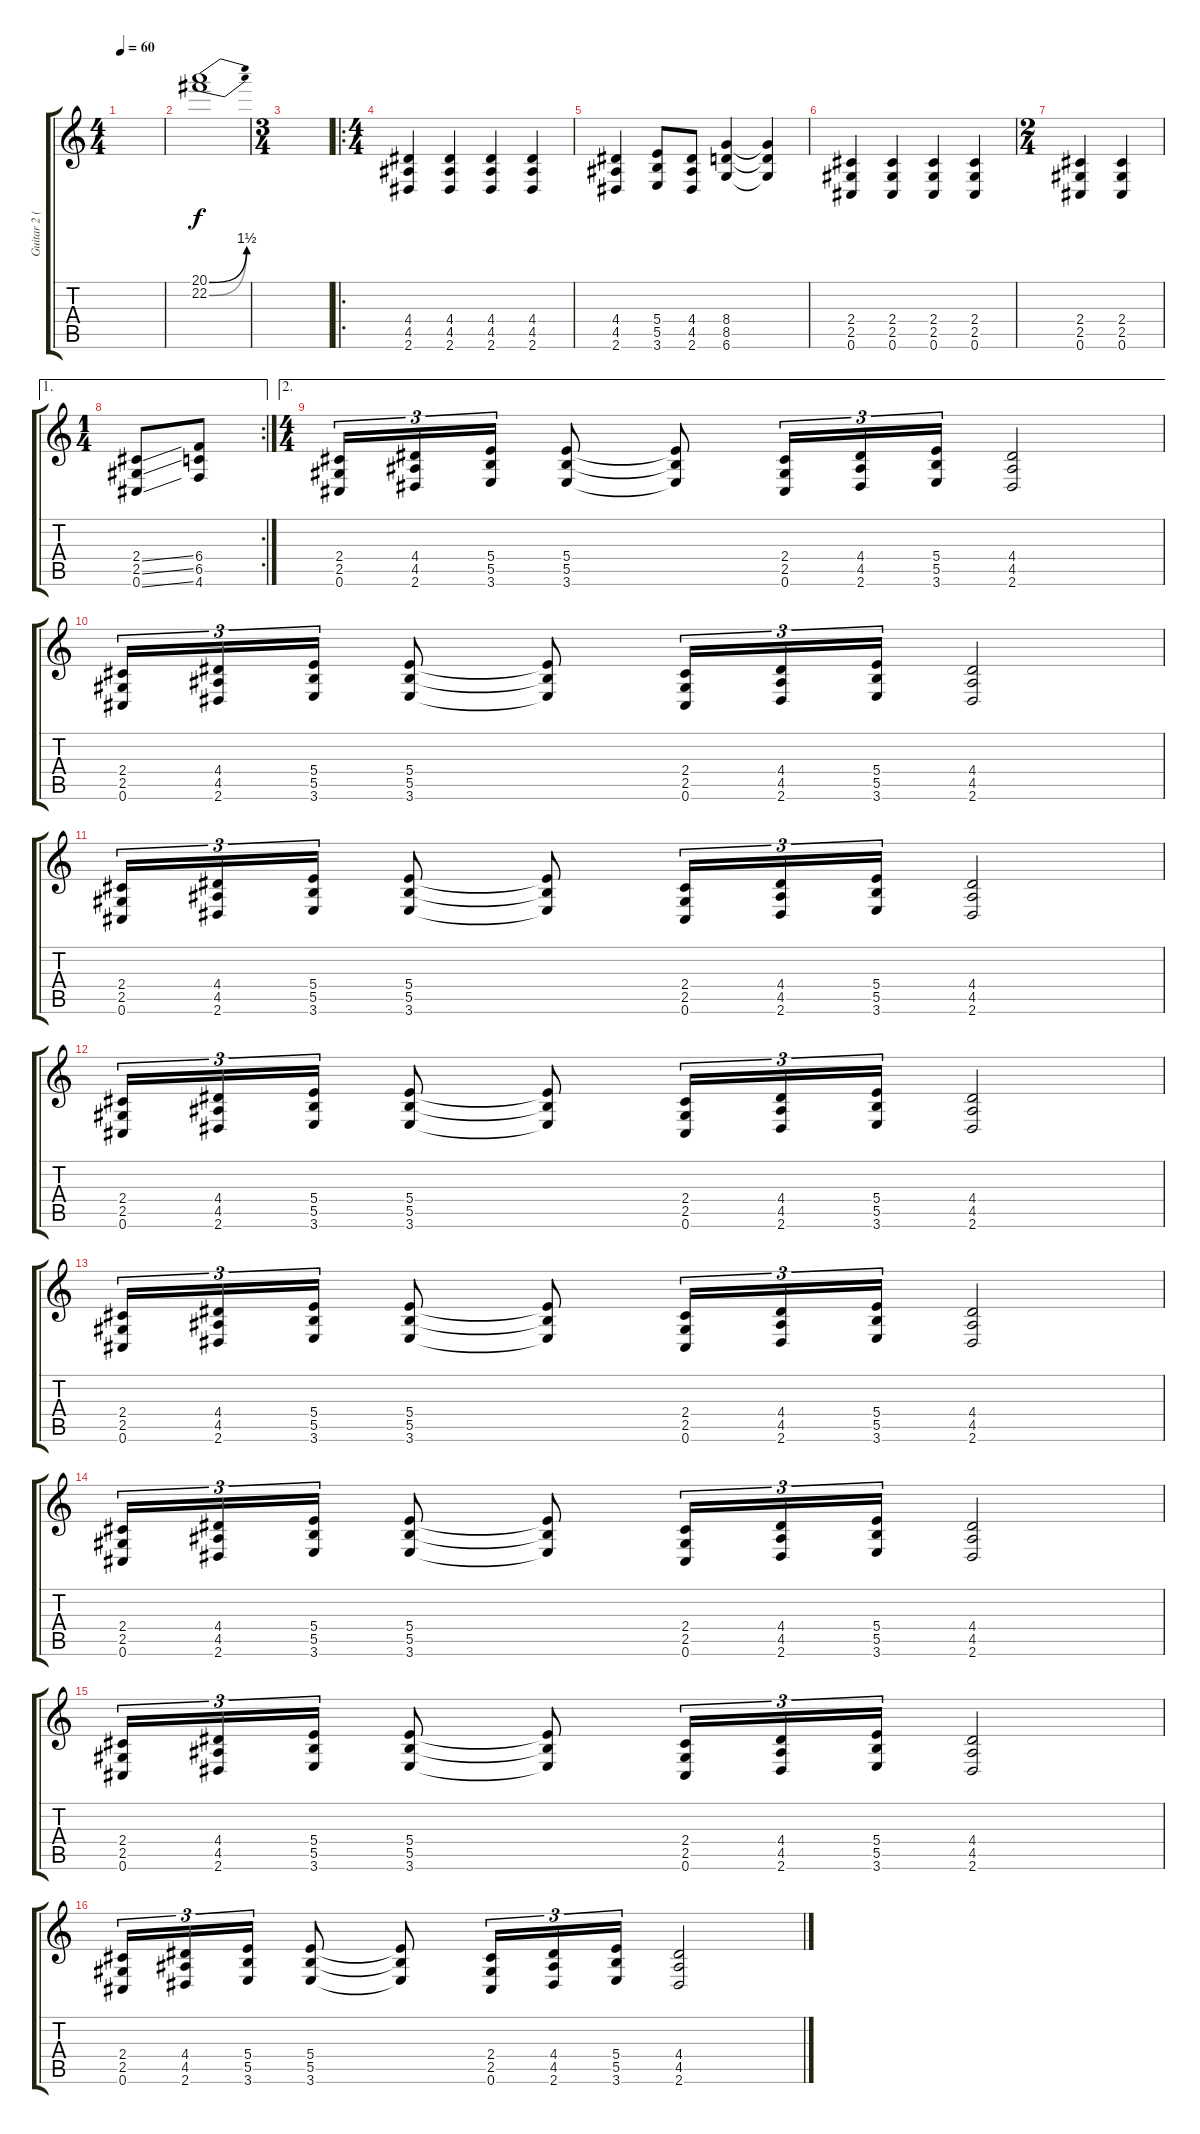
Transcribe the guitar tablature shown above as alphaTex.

\track ("Guitar 2 (overdriven)" "Guitar 2 (") {instrument overdrivenguitar}
\staff {score tabs}
\tuning (Db4 Ab3 E3 B2 Gb2 Db2) {hide}
\ts (4 4)
\tempo 60
\clef g2
\ks c
|
(20.1{be (bend 0 0 60 6)} 22.2{be (bend 0 0 60 6)}).1{dy f} |
\ts (3 4)
|
\ro
\ts (4 4)
(4.4 4.5 2.6).4 (4.4 4.5 2.6).4 (4.4 4.5 2.6).4 (4.4 4.5 2.6).4 |
(4.4 4.5 2.6).4 (5.4 5.5 3.6).8 (4.4 4.5 2.6).8 (8.4 8.5 6.6).4 (8.4{t} 8.5{t} 6.6{t}).4 |
(2.4 2.5 0.6).4 (2.4 2.5 0.6).4 (2.4 2.5 0.6).4 (2.4 2.5 0.6).4 |
\ts (2 4)
(2.4 2.5 0.6).4 (2.4 2.5 0.6).4 |
\ae 1
\rc 2
\ts (1 4)
(2.4{ss} 2.5{ss} 0.6{ss}).8 (6.4 6.5 4.6).8 |
\ae 2
\ts (4 4)
(2.4 2.5 0.6).16{tu (3 2)} (4.4 4.5 2.6).16{tu (3 2)} (5.4 5.5 3.6).16{tu (3 2)} (5.4 5.5 3.6).8 (5.4{t} 5.5{t} 3.6{t}).8 (2.4 2.5 0.6).16{tu (3 2)} (4.4 4.5 2.6).16{tu (3 2)} (5.4 5.5 3.6).16{tu (3 2)} (4.4 4.5 2.6).2 |
(2.4 2.5 0.6).16{tu (3 2)} (4.4 4.5 2.6).16{tu (3 2)} (5.4 5.5 3.6).16{tu (3 2)} (5.4 5.5 3.6).8 (5.4{t} 5.5{t} 3.6{t}).8 (2.4 2.5 0.6).16{tu (3 2)} (4.4 4.5 2.6).16{tu (3 2)} (5.4 5.5 3.6).16{tu (3 2)} (4.4 4.5 2.6).2 |
(2.4 2.5 0.6).16{tu (3 2)} (4.4 4.5 2.6).16{tu (3 2)} (5.4 5.5 3.6).16{tu (3 2)} (5.4 5.5 3.6).8 (5.4{t} 5.5{t} 3.6{t}).8 (2.4 2.5 0.6).16{tu (3 2)} (4.4 4.5 2.6).16{tu (3 2)} (5.4 5.5 3.6).16{tu (3 2)} (4.4 4.5 2.6).2 |
(2.4 2.5 0.6).16{tu (3 2)} (4.4 4.5 2.6).16{tu (3 2)} (5.4 5.5 3.6).16{tu (3 2)} (5.4 5.5 3.6).8 (5.4{t} 5.5{t} 3.6{t}).8 (2.4 2.5 0.6).16{tu (3 2)} (4.4 4.5 2.6).16{tu (3 2)} (5.4 5.5 3.6).16{tu (3 2)} (4.4 4.5 2.6).2 |
(2.4 2.5 0.6).16{tu (3 2)} (4.4 4.5 2.6).16{tu (3 2)} (5.4 5.5 3.6).16{tu (3 2)} (5.4 5.5 3.6).8 (5.4{t} 5.5{t} 3.6{t}).8 (2.4 2.5 0.6).16{tu (3 2)} (4.4 4.5 2.6).16{tu (3 2)} (5.4 5.5 3.6).16{tu (3 2)} (4.4 4.5 2.6).2 |
(2.4 2.5 0.6).16{tu (3 2)} (4.4 4.5 2.6).16{tu (3 2)} (5.4 5.5 3.6).16{tu (3 2)} (5.4 5.5 3.6).8 (5.4{t} 5.5{t} 3.6{t}).8 (2.4 2.5 0.6).16{tu (3 2)} (4.4 4.5 2.6).16{tu (3 2)} (5.4 5.5 3.6).16{tu (3 2)} (4.4 4.5 2.6).2 |
(2.4 2.5 0.6).16{tu (3 2)} (4.4 4.5 2.6).16{tu (3 2)} (5.4 5.5 3.6).16{tu (3 2)} (5.4 5.5 3.6).8 (5.4{t} 5.5{t} 3.6{t}).8 (2.4 2.5 0.6).16{tu (3 2)} (4.4 4.5 2.6).16{tu (3 2)} (5.4 5.5 3.6).16{tu (3 2)} (4.4 4.5 2.6).2 |
(2.4 2.5 0.6).16{tu (3 2)} (4.4 4.5 2.6).16{tu (3 2)} (5.4 5.5 3.6).16{tu (3 2)} (5.4 5.5 3.6).8 (5.4{t} 5.5{t} 3.6{t}).8 (2.4 2.5 0.6).16{tu (3 2)} (4.4 4.5 2.6).16{tu (3 2)} (5.4 5.5 3.6).16{tu (3 2)} (4.4 4.5 2.6).2
